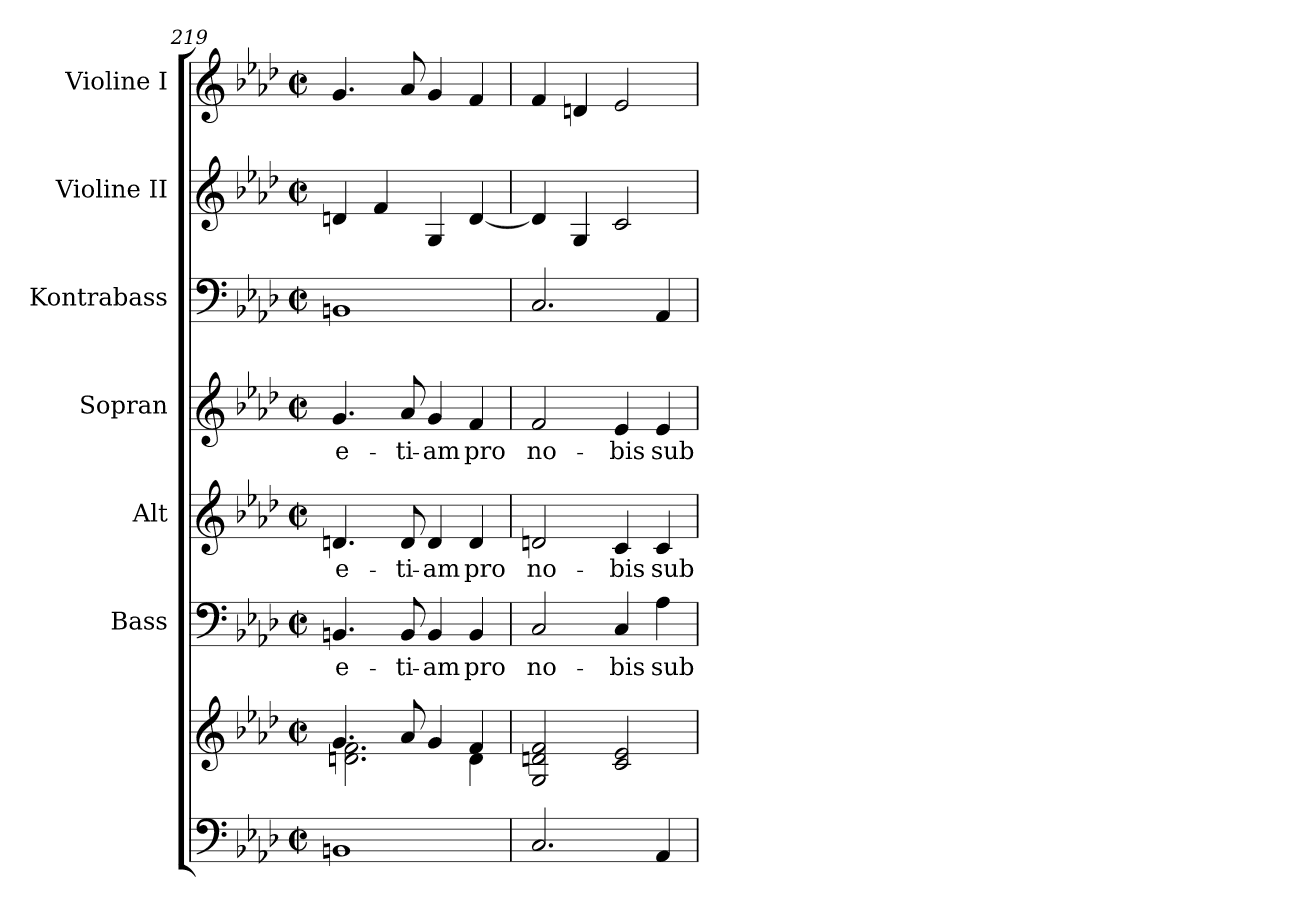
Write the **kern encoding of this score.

**kern	**kern	**kern	**text	**kern	**text	**kern	**text	**kern	**kern	**kern
*part7	*part7	*part6	*part6	*part5	*part5	*part4	*part4	*part3	*part2	*part1
*staff8	*staff7	*staff6	*staff6	*staff5	*staff5	*staff4	*staff4	*staff3	*staff2	*staff1
*	*	*I"Bass	*	*I"Alt	*	*I"Sopran	*	*I"Kontrabass	*I"Violine II	*I"Violine I
*	*	*I'B.	*	*I'A.	*	*I'S.	*	*I'Kb.	*I'Vl. II	*I'Vl. I
*clefF4	*clefG2	*clefF4	*	*clefG2	*	*clefG2	*	*clefF4	*clefG2	*clefG2
*	*	*	*	*	*	*	*	*ITrd7c12	*	*
*k[b-e-a-d-]	*k[b-e-a-d-]	*k[b-e-a-d-]	*	*k[b-e-a-d-]	*	*k[b-e-a-d-]	*	*k[b-e-a-d-]	*k[b-e-a-d-]	*k[b-e-a-d-]
*A-:	*A-:	*A-:	*	*A-:	*	*A-:	*	*A-:	*A-:	*A-:
*M2/2	*M2/2	*M2/2	*	*M2/2	*	*M2/2	*	*M2/2	*M2/2	*M2/2
*met(c|)	*met(c|)	*met(c|)	*	*met(c|)	*	*met(c|)	*	*met(c|)	*met(c|)	*met(c|)
=219	=219	=219	=219	=219	=219	=219	=219	=219	=219	=219
*	*^	*	*	*	*	*	*	*	*	*
!	!	!	!	!LO:LY:b	!	!LO:LY:b	!	!LO:LY:b	!	!	!
1BBn	4.g/	2.dn\ 2.f\	4.BBn/	e-	4.dn/	e-	4.g/	e-	1BBBn	4dn/	4.g/
.	.	.	.	.	.	.	.	.	.	4f/	.
!	!	!	!	!LO:LY:b	!	!LO:LY:b	!	!LO:LY:b	!	!	!
.	8a-/	.	8BB/	-ti-	8d/	-ti-	8a-/	-ti-	.	.	8a-/
!	!	!	!	!LO:LY:b	!	!LO:LY:b	!	!LO:LY:b	!	!	!
.	4g/	.	4BB/	-am	4d/	-am	4g/	-am	.	4G/	4g/
!	!	!	!	!LO:LY:b	!	!LO:LY:b	!	!LO:LY:b	!	!	!
.	4f/	4d\	4BB/	pro	4d/	pro	4f/	pro	.	[4d/	4f/
=220	=220	=220	=220	=220	=220	=220	=220	=220	=220	=220	=220
!	!	!	!	!LO:LY:b	!	!LO:LY:b	!	!LO:LY:b	!	!	!
*	*v	*v	*	*	*	*	*	*	*	*	*
2.C/	2G/ 2dn/ 2f/	2C/	no-	2dn/	no-	2f/	no-	2.CC/	4d/]	4f/
.	.	.	.	.	.	.	.	.	4G/	4dn/
!	!	!	!LO:LY:b	!	!LO:LY:b	!	!LO:LY:b	!	!	!
.	2c/ 2e-/	4C/	-bis	4c/	-bis	4e-/	-bis	.	2c/	2e-/
!	!	!	!LO:LY:b	!	!LO:LY:b	!	!LO:LY:b	!	!	!
4AA-/	.	4A-\	sub	4c/	sub	4e-/	sub	4AAA-/	.	.
=	=	=	=	=	=	=	=	=	=	=
*-	*-	*-	*-	*-	*-	*-	*-	*-	*-	*-
